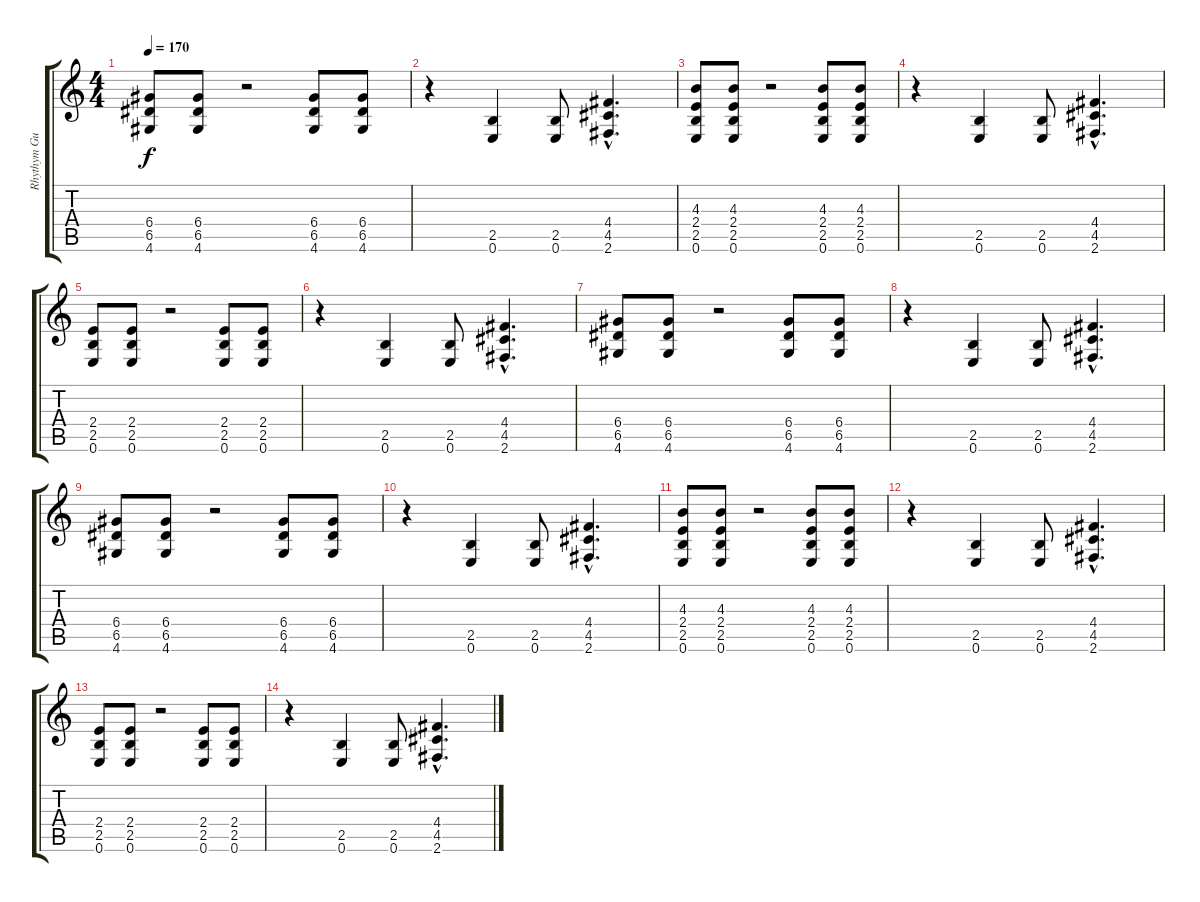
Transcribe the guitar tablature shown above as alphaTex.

\track ("Rhythym Guitar" "Rhythym Gu") {instrument distortionguitar}
\staff {score tabs}
\tuning (E4 B3 G3 D3 A2 E2) {hide}
\ts (4 4)
\tempo 170
\clef g2
\ks c
(6.4 6.5 4.6).8{dy f} (6.4 6.5 4.6).8 r.2 (6.4 6.5 4.6).8 (6.4 6.5 4.6).8 |
r.4 (2.5 0.6).4 (2.5 0.6).8 (4.4{hac} 4.5{hac} 2.6{hac}).4{d} |
(4.3 2.4 2.5 0.6).8 (4.3 2.4 2.5 0.6).8 r.2 (4.3 2.4 2.5 0.6).8 (4.3 2.4 2.5 0.6).8 |
r.4 (2.5 0.6).4 (2.5 0.6).8 (4.4{hac} 4.5{hac} 2.6{hac}).4{d} |
(2.4 2.5 0.6).8 (2.4 2.5 0.6).8 r.2 (2.4 2.5 0.6).8 (2.4 2.5 0.6).8 |
r.4 (2.5 0.6).4 (2.5 0.6).8 (4.4{hac} 4.5{hac} 2.6{hac}).4{d} |
(6.4 6.5 4.6).8 (6.4 6.5 4.6).8 r.2 (6.4 6.5 4.6).8 (6.4 6.5 4.6).8 |
r.4 (2.5 0.6).4 (2.5 0.6).8 (4.4{hac} 4.5{hac} 2.6{hac}).4{d} |
(6.4 6.5 4.6).8 (6.4 6.5 4.6).8 r.2 (6.4 6.5 4.6).8 (6.4 6.5 4.6).8 |
r.4 (2.5 0.6).4 (2.5 0.6).8 (4.4{hac} 4.5{hac} 2.6{hac}).4{d} |
(4.3 2.4 2.5 0.6).8 (4.3 2.4 2.5 0.6).8 r.2 (4.3 2.4 2.5 0.6).8 (4.3 2.4 2.5 0.6).8 |
r.4 (2.5 0.6).4 (2.5 0.6).8 (4.4{hac} 4.5{hac} 2.6{hac}).4{d} |
(2.4 2.5 0.6).8 (2.4 2.5 0.6).8 r.2 (2.4 2.5 0.6).8 (2.4 2.5 0.6).8 |
r.4 (2.5 0.6).4 (2.5 0.6).8 (4.4{hac} 4.5{hac} 2.6{hac}).4{d}
